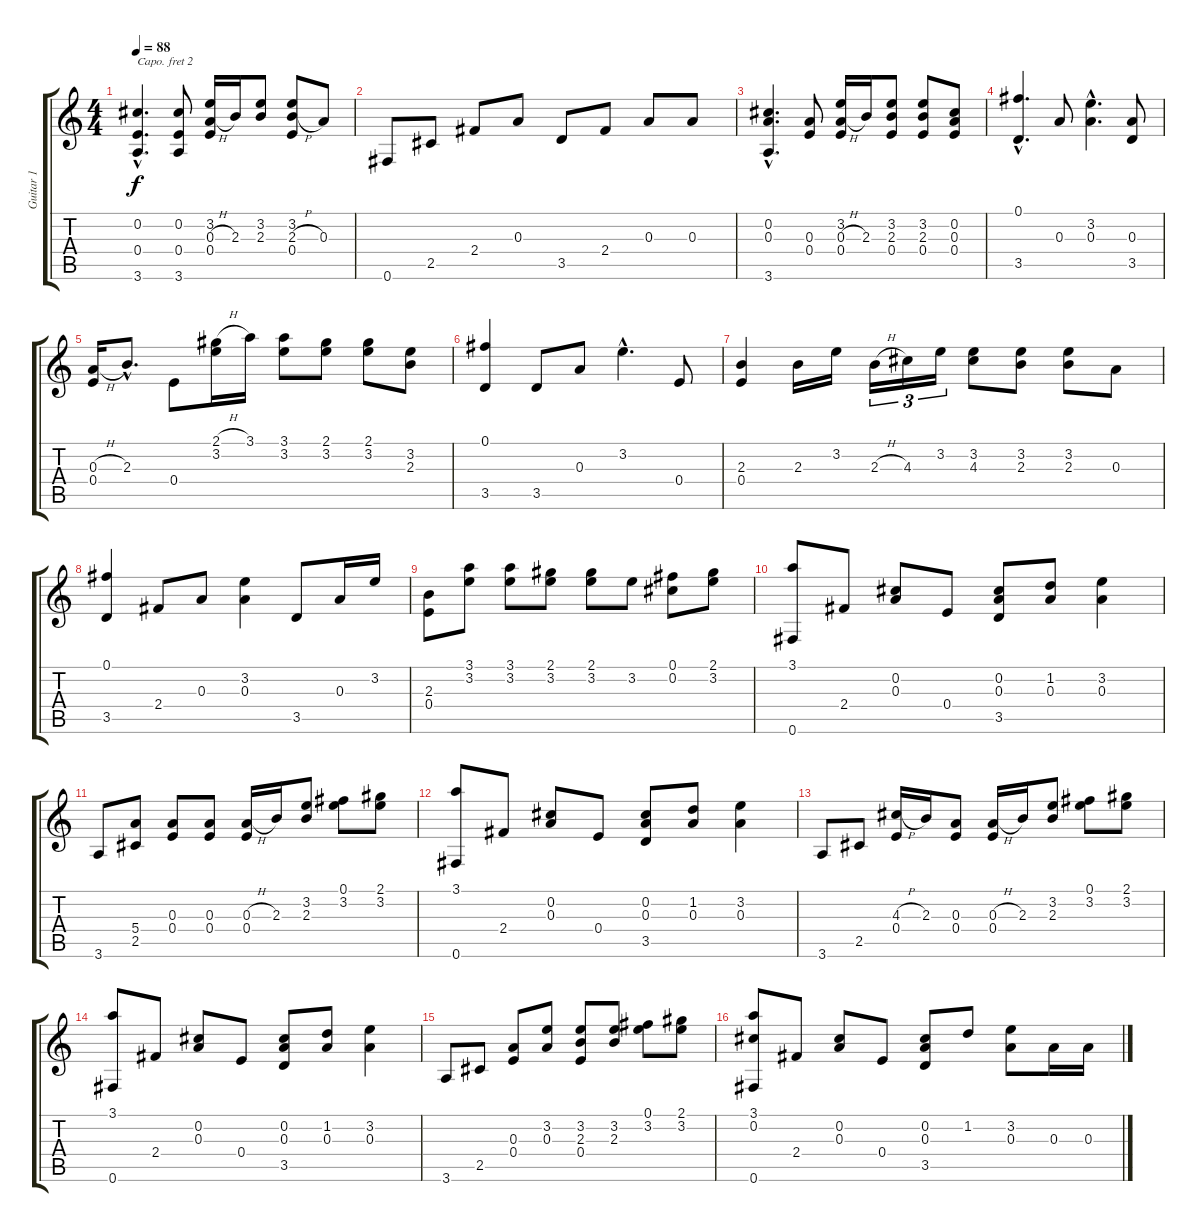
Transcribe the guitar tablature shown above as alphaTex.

\track ("Guitar 1 " "Guitar 1 ") {instrument overdrivenguitar}
\staff {score tabs}
\capo 2
\tuning (E4 B3 G3 D3 A2 E2) {hide}
\ts (4 4)
\tempo 88
\clef g2
\ks c
(0.2{hac} 0.4{hac} 3.6{hac}).4{d dy f} (0.2 0.4 3.6).8 (3.2 0.3{h} 0.4).16 2.3.16 (3.2 2.3).8 (3.2 2.3{h} 0.4).8 0.3.8 |
0.6.8 2.5.8 2.4.8 0.3.8 3.5.8 2.4.8 0.3.8 0.3.8 |
(0.2{hac} 0.3{hac} 3.6{hac}).4{d} (0.3 0.4).8 (3.2 0.3{h} 0.4).16 2.3.16 (3.2 2.3 0.4).8 (3.2 2.3 0.4).8 (0.2 0.3 0.4).8 |
(0.1{hac} 3.5{hac}).4{d} 0.3.8 (3.2{hac} 0.3{hac}).4{d} (0.3 3.5).8 |
(0.3{h} 0.4).16 2.3{hac}.8{d} 0.4.8 (2.1{h} 3.2).16 3.1.16 (3.1 3.2).8 (2.1 3.2).8 (2.1 3.2).8 (3.2 2.3).8 |
(0.1 3.5).4 3.5.8 0.3.8 3.2{hac}.4{d} 0.4.8 |
(2.3 0.4).4 2.3.16 3.2.16 2.3{h}.16{tu (3 2)} 4.3.16{tu (3 2)} 3.2.16{tu (3 2)} (3.2 4.3).8 (3.2 2.3).8 (3.2 2.3).8 0.3.8 |
(0.1 3.5).4 2.4.8 0.3.8 (3.2 0.3).4 3.5.8 0.3.16 3.2.16 |
(2.3 0.4).8 (3.1 3.2).8 (3.1 3.2).8 (2.1 3.2).8 (2.1 3.2).8 3.2.8 (0.1 0.2).8 (2.1 3.2).8 |
(3.1 0.6).8 2.4.8 (0.2 0.3).8 0.4.8 (0.2 0.3 3.5).8 (1.2 0.3).8 (3.2 0.3).4 |
3.6.8 (5.4 2.5).8 (0.3 0.4).8 (0.3 0.4).8 (0.3{h} 0.4).16 2.3.16 (3.2 2.3).8 (0.1 3.2).8 (2.1 3.2).8 |
(3.1 0.6).8 2.4.8 (0.2 0.3).8 0.4.8 (0.2 0.3 3.5).8 (1.2 0.3).8 (3.2 0.3).4 |
3.6.8 2.5.8 (4.3{h} 0.4).16 2.3.16 (0.3 0.4).8 (0.3{h} 0.4).16 2.3.16 (3.2 2.3).8 (0.1 3.2).8 (2.1 3.2).8 |
(3.1 0.6).8 2.4.8 (0.2 0.3).8 0.4.8 (0.2 0.3 3.5).8 (1.2 0.3).8 (3.2 0.3).4 |
3.6.8 2.5.8 (0.3 0.4).8 (3.2 0.3).8 (3.2 2.3 0.4).8 (3.2 2.3).8 (0.1 3.2).8 (2.1 3.2).8 |
(3.1 0.2 0.6).8 2.4.8 (0.2 0.3).8 0.4.8 (0.2 0.3 3.5).8 1.2.8 (3.2 0.3).8 0.3.16 0.3.16
